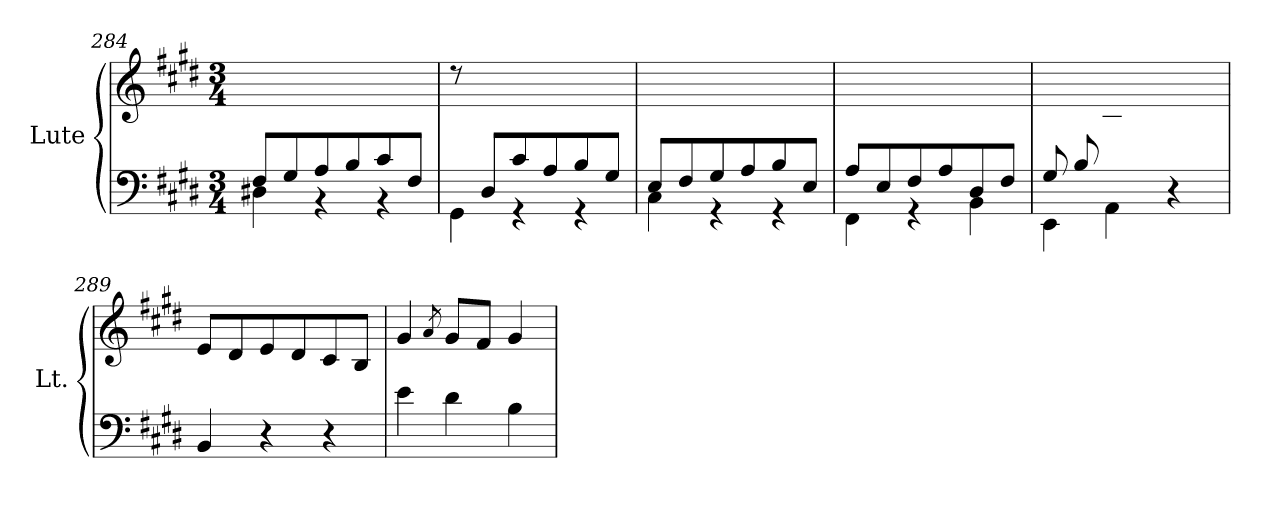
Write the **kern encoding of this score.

**kern	**kern
*part1	*part1
*staff2	*staff1
*I"Lute	*
*I'Lt.	*
*clefF4	*clefG2
*k[f#c#g#d#]	*k[f#c#g#d#]
*M3/4	*M3/4
=284	=284
*^	*
8F#/L	4D#X\	2.ryy
8G#/	.	.
8A/	4rBB	.
8B/	.	.
8c#/	4rBB	.
8F#/J	.	.
!!LO:LB:g=z
=285	=285	=285
8ryy	4GG#\	8rdd
8D#/L	.	2ryy
8c#/	4rGG	.
8A/	.	.
8B/	4rGG	.
8G#/J	.	8ryy
=286	=286	=286
8E/L	4C#\	2.ryy
8F#/	.	.
8G#/	4rGG	.
8A/	.	.
8B/	4rGG	.
8E/J	.	.
=287	=287	=287
8A/L	4FF#\	2.ryy
8E/	.	.
8F#/	4rGG	.
8A/	.	.
8D#/	4BB\	.
8F#/J	.	.
=288	=288	=288
8G#/L	4EE\	4ryy
8B/	.	.
2ryy	4AA\	8c#/
.	.	8e/
.	4r	8f#/
.	.	8a/J
*v	*v	*
=289	=289
4BB/	8e/L
.	8d#/
4r	8e/
.	8d#/
4r	8c#/
.	8B/J
=290	=290
4e\	4g#/
.	8qa/
4d#\	8g#/L
.	8f#/J
4B\	4g#/
=	=
*-	*-
